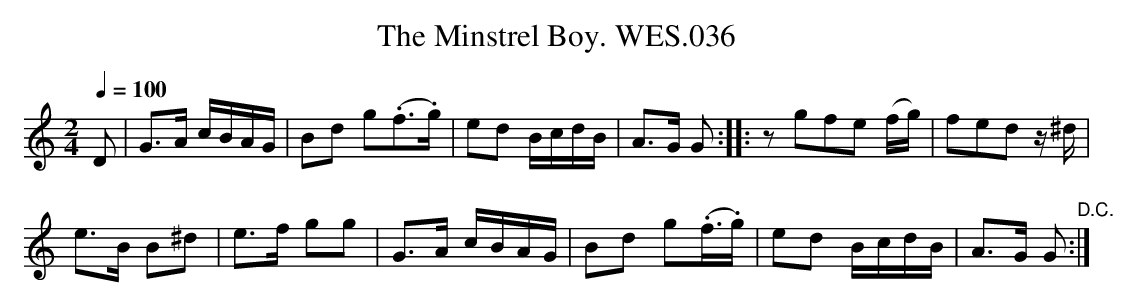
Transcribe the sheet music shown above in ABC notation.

X:1
T:Minstrel Boy. WES.036, The
M:2/4
L:1/8
Q:1/4=100
K:C
D|G>A c/B/A/G/|Bd g(.f>.g)|ed B/c/d/B/|A>G G:||:zgfe (f/g/)|fed z/^d/|
e>B B^d|e>f gg|G>A c/B/A/G/|Bd g(.f/>.g)|ed B/c/d/B/|A>G G"D.C." :|
